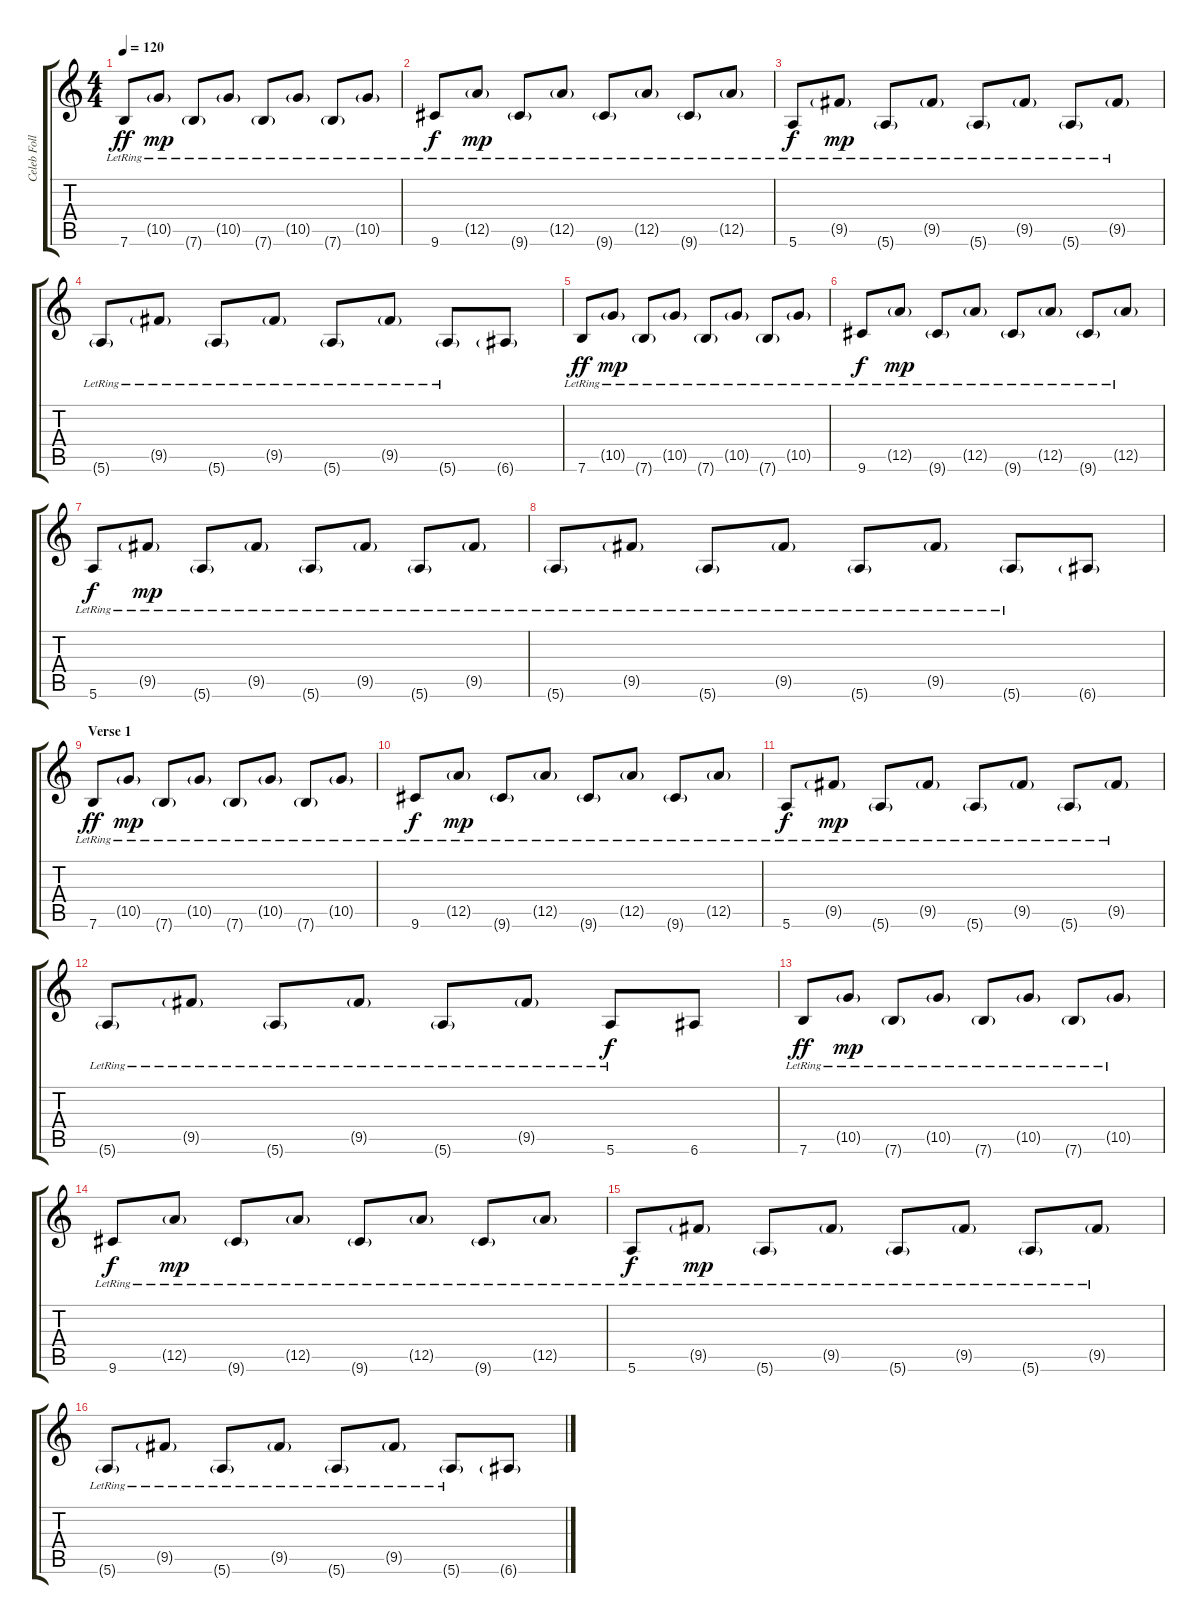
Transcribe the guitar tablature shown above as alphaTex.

\track ("Celeb Followill - Guitar I" "Celeb Foll") {instrument acousticguitarsteel}
\staff {score tabs}
\tuning (E4 B3 G3 D3 A2 E2) {hide}
\ts (4 4)
\tempo 120
\clef g2
\ks c
7.6{lr}.8{dy ff instrument acousticguitarsteel} 10.5{g lr}.8{dy mp} 7.6{g lr}.8 10.5{g lr}.8{txt ""} 7.6{g lr}.8 10.5{g lr}.8 7.6{g lr}.8 10.5{g lr}.8 |
9.6{lr}.8{dy f} 12.5{g lr}.8{dy mp} 9.6{g lr}.8 12.5{g lr}.8 9.6{g lr}.8 12.5{g lr}.8 9.6{g lr}.8 12.5{g lr}.8 |
5.6{lr}.8{dy f} 9.5{g lr}.8{dy mp} 5.6{g lr}.8 9.5{g lr}.8 5.6{g lr}.8 9.5{g lr}.8 5.6{g lr}.8 9.5{g lr}.8 |
5.6{g lr}.8 9.5{g lr}.8 5.6{g lr}.8 9.5{g lr}.8 5.6{g lr}.8 9.5{g lr}.8 5.6{g lr}.8 6.6{g}.8 |
7.6{lr}.8{dy ff} 10.5{g lr}.8{dy mp} 7.6{g lr}.8 10.5{g lr}.8 7.6{g lr}.8 10.5{g lr}.8 7.6{g lr}.8 10.5{g lr}.8 |
9.6{lr}.8{dy f} 12.5{g lr}.8{dy mp} 9.6{g lr}.8 12.5{g lr}.8 9.6{g lr}.8 12.5{g lr}.8 9.6{g lr}.8 12.5{g lr}.8 |
5.6{lr}.8{dy f} 9.5{g lr}.8{dy mp} 5.6{g lr}.8 9.5{g lr}.8 5.6{g lr}.8 9.5{g lr}.8 5.6{g lr}.8 9.5{g lr}.8 |
5.6{g lr}.8 9.5{g lr}.8 5.6{g lr}.8 9.5{g lr}.8 5.6{g lr}.8 9.5{g lr}.8 5.6{g lr}.8 6.6{g}.8 |
\section ("" "Verse 1")
7.6{lr}.8{dy ff} 10.5{g lr}.8{dy mp} 7.6{g lr}.8 10.5{g lr}.8 7.6{g lr}.8 10.5{g lr}.8 7.6{g lr}.8 10.5{g lr}.8 |
9.6{lr}.8{dy f} 12.5{g lr}.8{dy mp} 9.6{g lr}.8 12.5{g lr}.8 9.6{g lr}.8 12.5{g lr}.8 9.6{g lr}.8 12.5{g lr}.8 |
5.6{lr}.8{dy f} 9.5{g lr}.8{dy mp} 5.6{g lr}.8 9.5{g lr}.8 5.6{g lr}.8 9.5{g lr}.8 5.6{g lr}.8 9.5{g lr}.8 |
5.6{g lr}.8 9.5{g lr}.8 5.6{g lr}.8 9.5{g lr}.8 5.6{g lr}.8 9.5{g lr}.8 5.6{lr}.8{dy f} 6.6.8 |
7.6{lr}.8{dy ff} 10.5{g lr}.8{dy mp} 7.6{g lr}.8 10.5{g lr}.8 7.6{g lr}.8 10.5{g lr}.8 7.6{g lr}.8 10.5{g lr}.8 |
9.6{lr}.8{dy f} 12.5{g lr}.8{dy mp} 9.6{g lr}.8 12.5{g lr}.8 9.6{g lr}.8 12.5{g lr}.8 9.6{g lr}.8 12.5{g lr}.8 |
5.6{lr}.8{dy f} 9.5{g lr}.8{dy mp} 5.6{g lr}.8 9.5{g lr}.8 5.6{g lr}.8 9.5{g lr}.8 5.6{g lr}.8 9.5{g lr}.8 |
5.6{g lr}.8 9.5{g lr}.8 5.6{g lr}.8 9.5{g lr}.8 5.6{g lr}.8 9.5{g lr}.8 5.6{g lr}.8 6.6{g}.8
